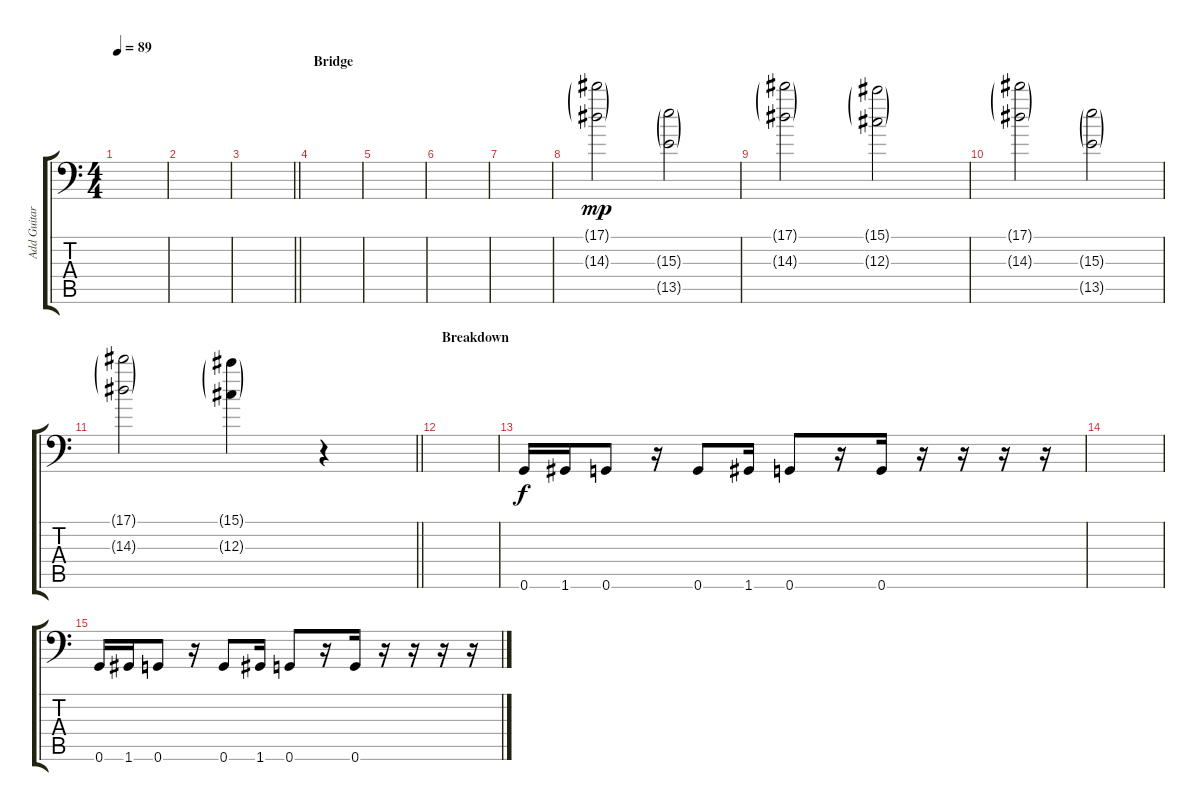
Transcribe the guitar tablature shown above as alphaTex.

\track ("Add Guitar (G)" "Add Guitar") {instrument distortionguitar}
\staff {score tabs}
\tuning (Bb3 F3 Db3 Ab2 Eb2 G1) {hide}
\ts (4 4)
\tempo 89
\clef f4
\ks c
|
|
\barLineRight lightlight
|
\section ("" "Bridge")
|
|
|
|
(17.1{g} 14.3{g}).2{dy mp} (15.3{g} 13.5{g}).2 |
(17.1{g} 14.3{g}).2 (15.1{g} 12.3{g}).2 |
(17.1{g} 14.3{g}).2 (15.3{g} 13.5{g}).2 |
\barLineRight lightlight
(17.1{g} 14.3{g}).2 (15.1{g} 12.3{g}).4 r.4 |
\section ("" "Breakdown")
|
0.6.16{dy f} 1.6.16 0.6.8 r.16 0.6.8 1.6.16 0.6.8 r.16 0.6.16 r.16 r.16 r.16 r.16 |
|
0.6.16 1.6.16 0.6.8 r.16 0.6.8 1.6.16 0.6.8 r.16 0.6.16 r.16 r.16 r.16 r.16
